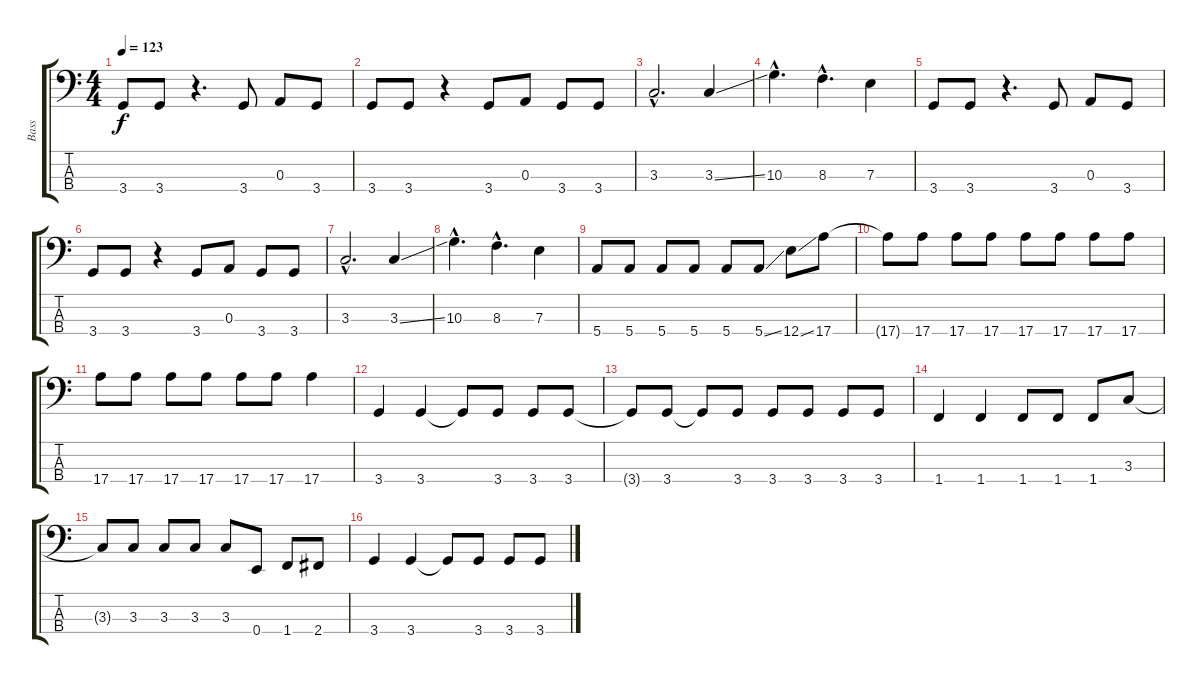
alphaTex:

\track ("Bass" "Bass") {instrument electricbasspick}
\staff {score tabs}
\tuning (G2 D2 A1 E1) {hide}
\ts (4 4)
\tempo 123
\clef f4
\ks c
3.4.8{dy f} 3.4.8 r.4{d} 3.4.8 0.3.8 3.4.8 |
3.4.8 3.4.8 r.4 3.4.8 0.3.8 3.4.8 3.4.8 |
3.3{hac}.2{d} 3.3{ss}.4 |
10.3{hac}.4{d} 8.3{hac}.4{d} 7.3.4 |
3.4.8 3.4.8 r.4{d} 3.4.8 0.3.8 3.4.8 |
3.4.8 3.4.8 r.4 3.4.8 0.3.8 3.4.8 3.4.8 |
3.3{hac}.2{d} 3.3{ss}.4 |
10.3{hac}.4{d} 8.3{hac}.4{d} 7.3.4 |
5.4.8 5.4.8 5.4.8 5.4.8 5.4.8 5.4{ss}.8 12.4{ss}.8 17.4.8 |
17.4{t}.8 17.4.8 17.4.8 17.4.8 17.4.8 17.4.8 17.4.8 17.4.8 |
17.4.8 17.4.8 17.4.8 17.4.8 17.4.8 17.4.8 17.4.4 |
3.4.4 3.4.4 3.4{t}.8 3.4.8 3.4.8 3.4.8 |
3.4{t}.8 3.4.8 3.4{t}.8 3.4.8 3.4.8 3.4.8 3.4.8 3.4.8 |
1.4.4 1.4.4 1.4.8 1.4.8 1.4.8 3.3.8 |
3.3{t}.8 3.3.8 3.3.8 3.3.8 3.3.8 0.4.8 1.4.8 2.4.8 |
3.4.4 3.4.4 3.4{t}.8 3.4.8 3.4.8 3.4.8
